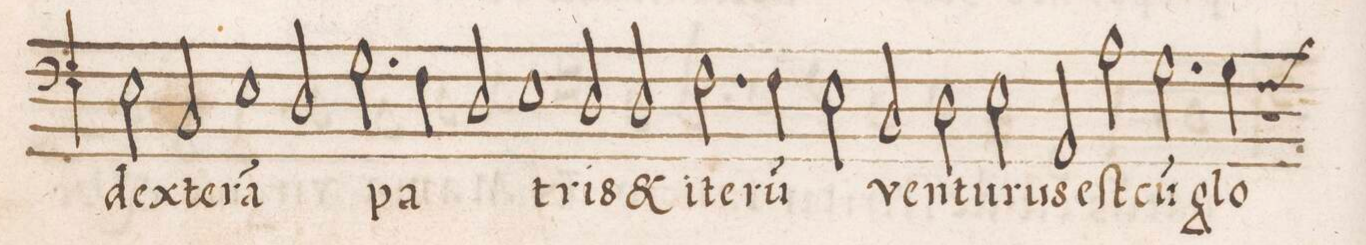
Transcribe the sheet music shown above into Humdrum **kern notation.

**kern	**text
*I"BASSVS	*
*clefF4	*
*k[]	*
*met(C|)	*
*M2/1	*
2E\	dex-
2C/	-te-
1E\	-ra(m)
=86-	=86-
2D/	.
2.G\	pa-
4F\	.
2D/	.
=87-	=87-
1E\	-tris
2D/	(et)
2D/	i-
=88-	=88-
2.F\	-te-
4F\	-ru(m)
2E\	.
2C/	ven-
=89-	=89-
2D\	-tu-
2E\	-rus
2AA/	eſt
2A\	cu(m)
=90-	=90-
2.G\	glo-
*custos:F	*
4G\	.
*-	*-
